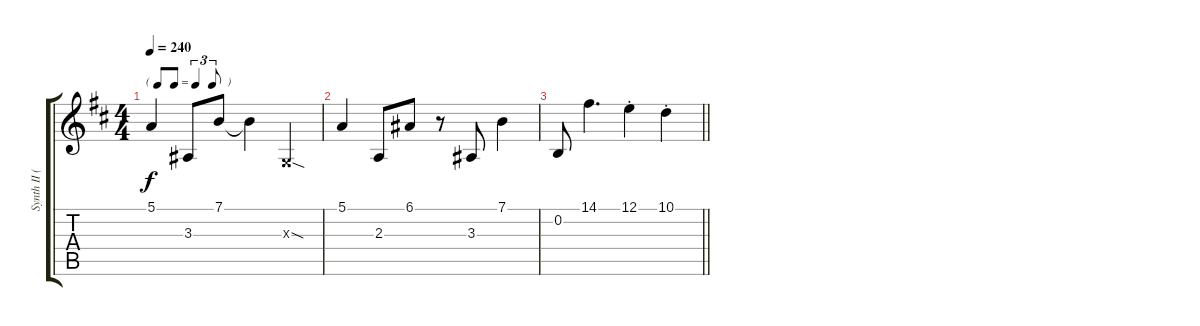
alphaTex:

\track ("Synth II (Kotobuki Tsumugi)" "Synth II (") {instrument lead5charang}
\staff {score tabs}
\tuning (E4 B3 G3 D3 A2 E2) {hide}
\ts (4 4)
\tf triplet8th
\tempo 240
\clef g2
\ks d
5.1.4{dy f} 3.3.8 7.1.8 7.1{t}.4 0.3{sod x}.4 |
5.1.4 2.3.8 6.1.8 r.8 3.3.8 7.1.4 |
\barLineRight lightlight
0.2.8 14.1.4{d} 12.1{st}.4 10.1{st}.4
